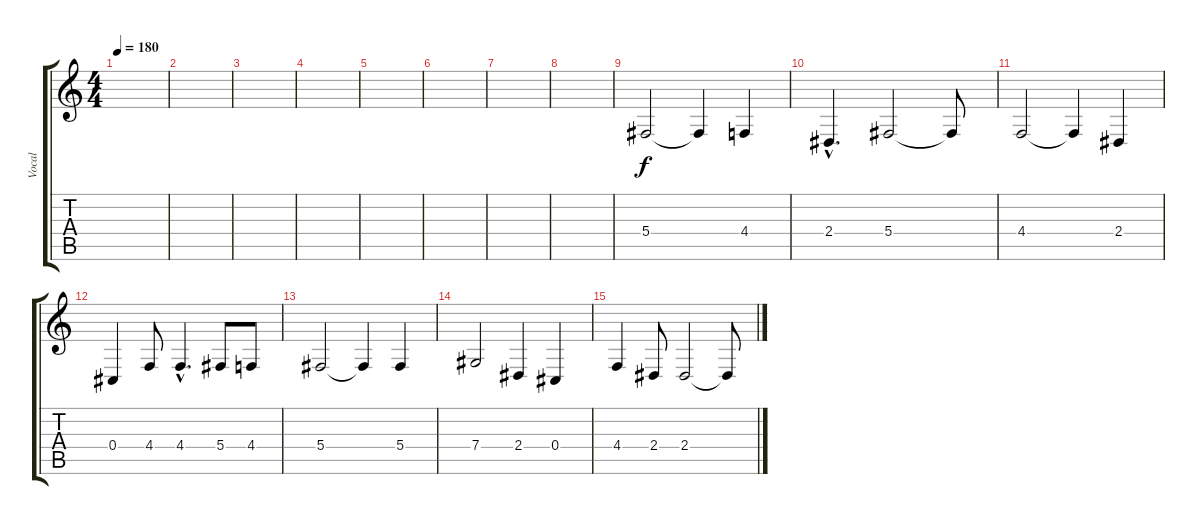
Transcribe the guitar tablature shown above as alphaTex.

\track ("Vocal" "Vocal") {instrument violin}
\staff {score tabs}
\tuning (Eb4 Bb3 Gb3 Db3 Ab2 Eb2) {hide}
\ts (4 4)
\tempo 180
\clef g2
\ks c
|
|
|
|
|
|
|
|
5.4.2 5.4{t}.4 4.4.4 |
2.4{hac}.4{d} 5.4.2 5.4{t}.8 |
4.4.2 4.4{t}.4 2.4.4 |
0.4.4 4.4.8 4.4{hac}.4{d} 5.4.8 4.4.8 |
5.4.2 5.4{t}.4 5.4.4 |
7.4.2 2.4.4 0.4.4 |
4.4.4 2.4.8 2.4.2 2.4{t}.8
